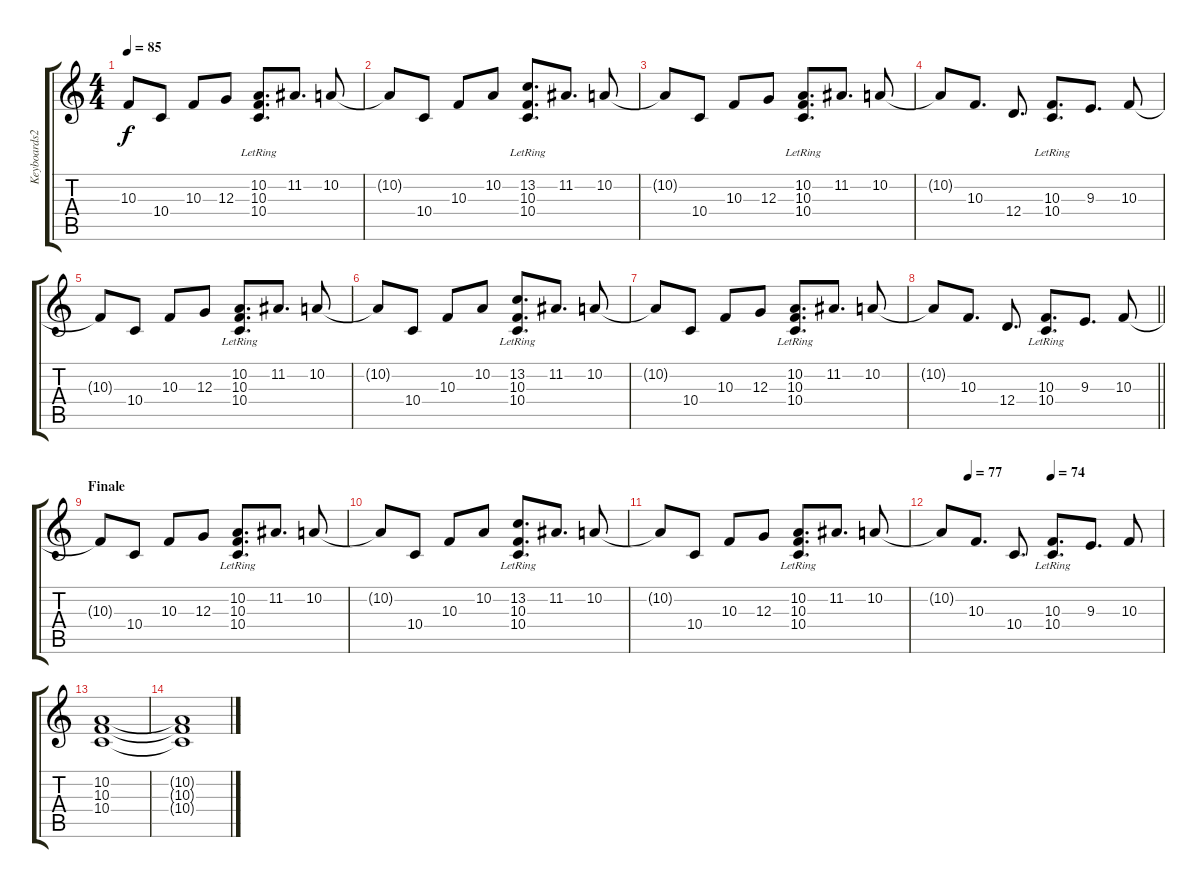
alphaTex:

\track ("Keyboards2" "Keyboards2") {instrument electricgrandpiano}
\staff {score tabs}
\tuning (E4 B3 G3 D3 A2 E2) {hide}
\ts (4 4)
\tempo 85
\clef g2
\ks c
10.3{t}.8{dy f} 10.4.8 10.3.8 12.3.8 (10.2 10.3{lr} 10.4{lr}).8{d} 11.2.8{d} 10.2.8 |
10.2{t}.8 10.4.8 10.3.8 10.2.8 (13.2 10.3{lr} 10.4{lr}).8{d} 11.2.8{d} 10.2.8 |
10.2{t}.8 10.4.8 10.3.8 12.3.8 (10.2 10.3{lr} 10.4{lr}).8{d} 11.2.8{d} 10.2.8 |
10.2{t}.8 10.3.8{d} 12.4.8{d} (10.3 10.4{lr}).8{d} 9.3.8{d} 10.3.8 |
10.3{t}.8 10.4.8 10.3.8 12.3.8 (10.2 10.3{lr} 10.4{lr}).8{d} 11.2.8{d} 10.2.8 |
10.2{t}.8 10.4.8 10.3.8 10.2.8 (13.2 10.3{lr} 10.4{lr}).8{d} 11.2.8{d} 10.2.8 |
10.2{t}.8 10.4.8 10.3.8 12.3.8 (10.2 10.3{lr} 10.4{lr}).8{d} 11.2.8{d} 10.2.8 |
\barLineRight lightlight
10.2{t}.8 10.3.8{d} 12.4.8{d} (10.3 10.4{lr}).8{d} 9.3.8{d} 10.3.8 |
\section ("" "Finale")
10.3{t}.8 10.4.8 10.3.8 12.3.8 (10.2 10.3{lr} 10.4{lr}).8{d} 11.2.8{d} 10.2.8 |
10.2{t}.8 10.4.8 10.3.8 10.2.8 (13.2 10.3{lr} 10.4{lr}).8{d} 11.2.8{d} 10.2.8 |
10.2{t}.8 10.4.8 10.3.8 12.3.8 (10.2 10.3{lr} 10.4{lr}).8{d} 11.2.8{d} 10.2.8 |
\tempo (77 0.125)
\tempo (74 0.5)
10.2{t}.8 10.3.8{d} 10.4.8{d} (10.3 10.4{lr}).8{d} 9.3.8{d} 10.3.8 |
(10.2 10.3 10.4).1 |
(10.2{t} 10.3{t} 10.4{t}).1
